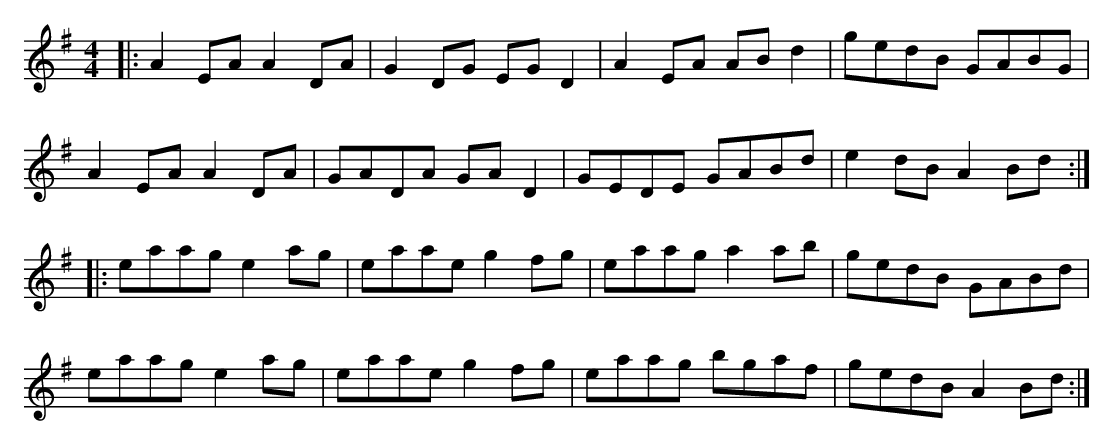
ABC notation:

X:1
M:4/4
K:Ador
|:A2EA A2DA|G2DG EGD2|A2EA ABd2|gedB GABG|
A2EA A2DA|GADA GAD2|GEDE GABd|e2dB A2Bd:|:
eaag e2ag|eaae g2fg|eaag a2ab|gedB GABd|
eaag e2ag|eaae g2fg|eaag bgaf|gedB A2Bd:|
